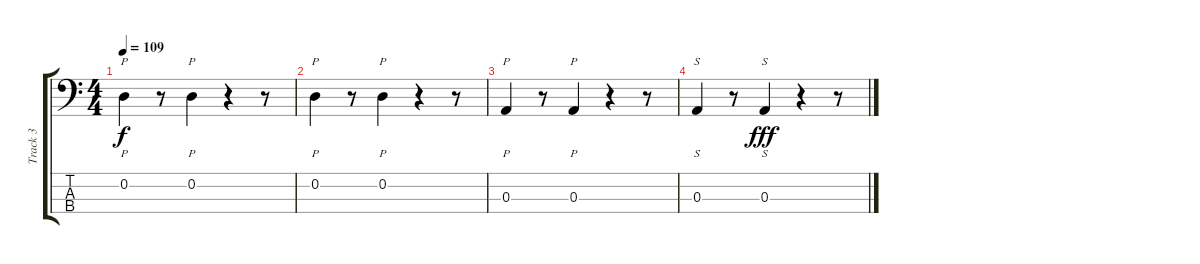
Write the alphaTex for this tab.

\track ("Track 3" "Track 3") {instrument electricbasspick}
\staff {score tabs}
\tuning (G2 D2 A1 E1) {hide}
\ts (4 4)
\tempo 109
\clef f4
\ks c
0.2.4{p dy f instrument electricbasspick} r.8 0.2.4{p} r.4 r.8 |
0.2.4{p} r.8 0.2.4{p} r.4 r.8 |
0.3.4{p} r.8 0.3.4{p} r.4 r.8 |
0.3.4{s} r.8 0.3.4{s dy fff} r.4 r.8
